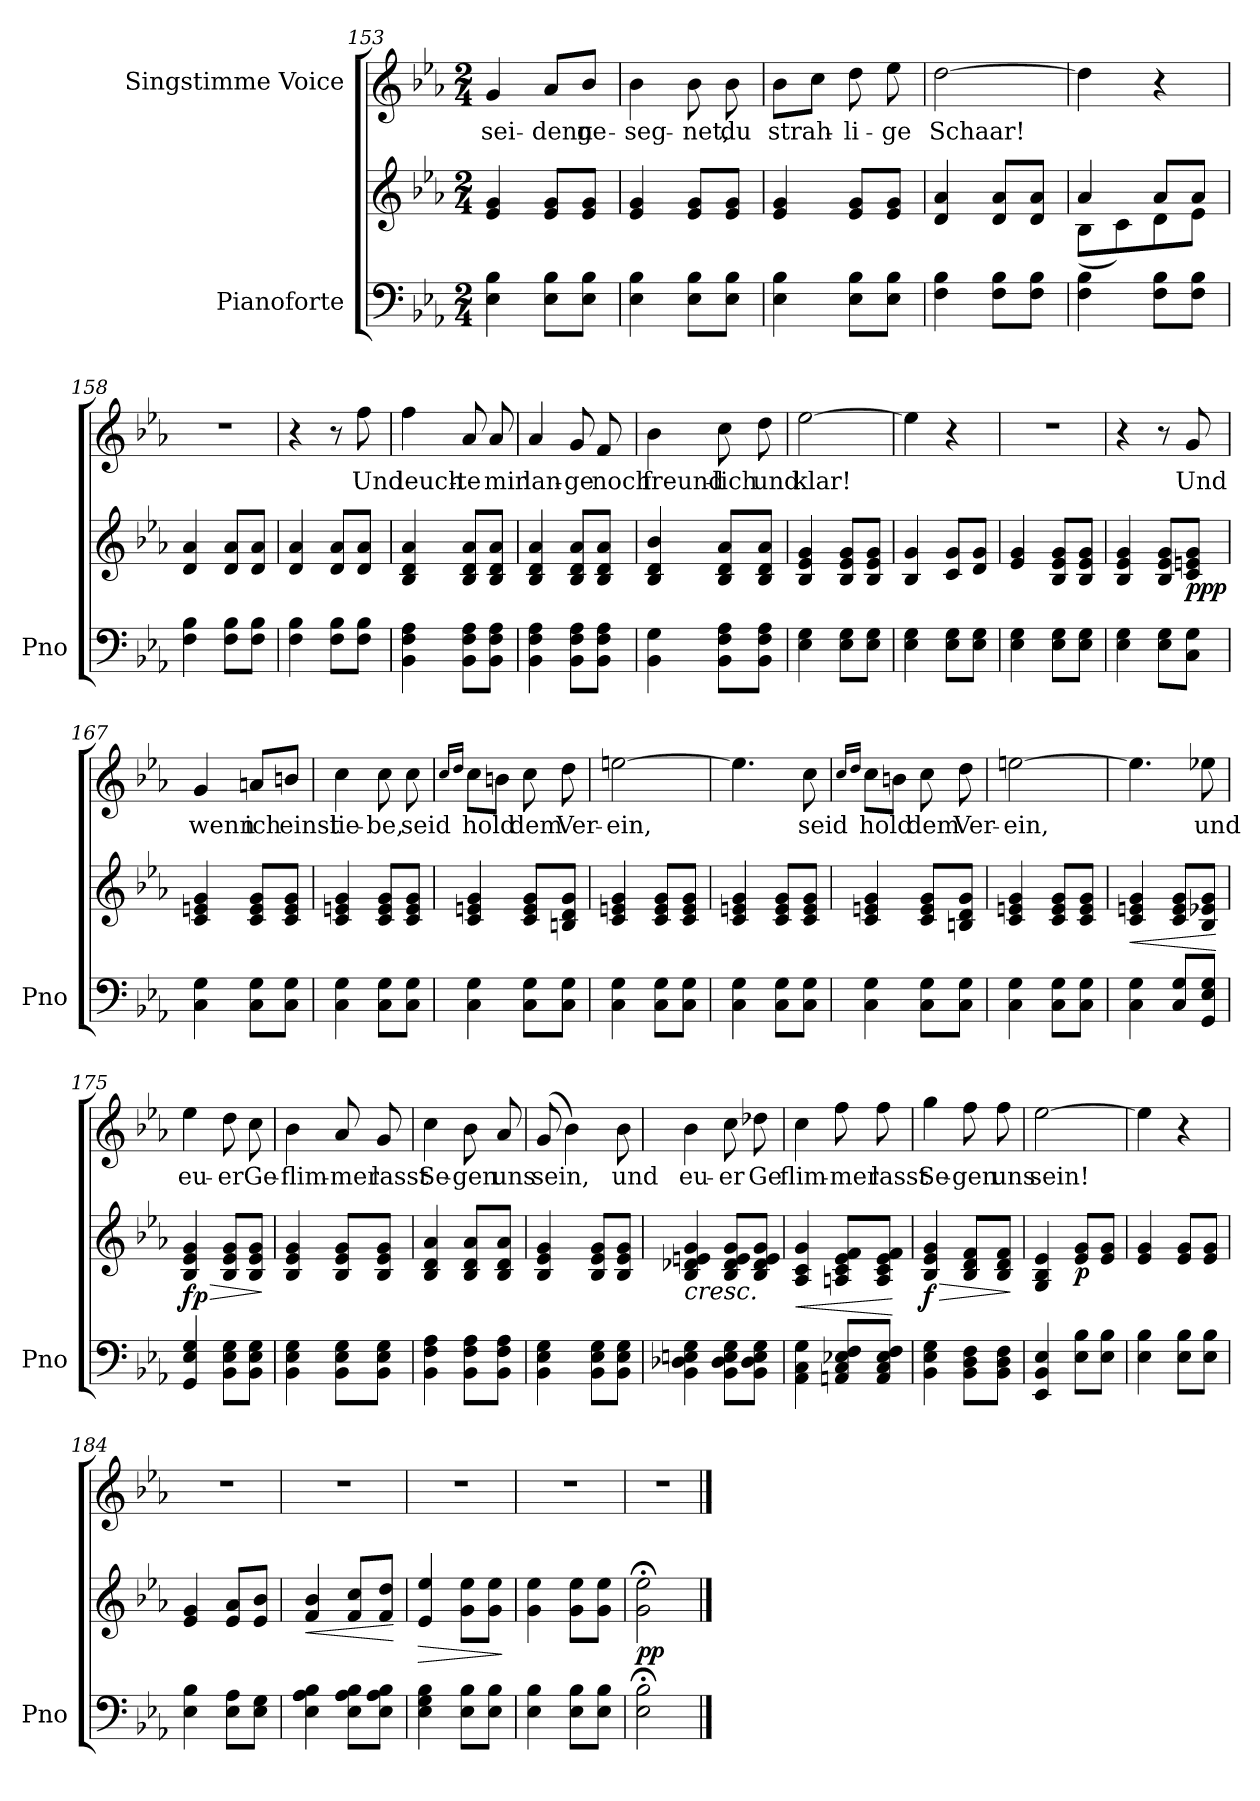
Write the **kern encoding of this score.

**kern	**kern	**dynam	**kern	**text
*part2	*part2	*part2	*part1	*part1
*staff3	*staff2	*staff2/3	*staff1	*staff1
*I"Pianoforte	*	*	*I"Singstimme                       Voice	*
*I'Pno	*	*	*	*
*clefF4	*clefG2	*	*clefG2	*
*k[b-e-a-]	*k[b-e-a-]	*	*k[b-e-a-]	*
*M2/4	*M2/4	*	*M2/4	*
=153	=153	=153	=153	=153
!	!	!	!	!LO:LY:b
4E-\ 4B-\	4e-/ 4g/	.	4g/	sei-
!	!	!	!	!LO:LY:b
8E-\ 8B-\L	8e-/ 8g/L	.	8a-/L	-denn
!	!	!	!	!LO:LY:b
8E-\ 8B-\J	8e-/ 8g/J	.	8b-/J	ge-
!!LO:LB:g=z
=154	=154	=154	=154	=154
!	!	!	!	!LO:LY:b
4E-\ 4B-\	4e-/ 4g/	.	4b-\	-seg-
!	!	!	!	!LO:LY:b
8E-\ 8B-\L	8e-/ 8g/L	.	8b-\	-net,
!	!	!	!	!LO:LY:b
8E-\ 8B-\J	8e-/ 8g/J	.	8b-\	du
=155	=155	=155	=155	=155
!	!	!	!	!LO:LY:b
4E-\ 4B-\	4e-/ 4g/	.	8b-\L	strah-
.	.	.	8cc\J	.
!	!	!	!	!LO:LY:b
8E-\ 8B-\L	8e-/ 8g/L	.	8dd\	-li-
!	!	!	!	!LO:LY:b
8E-\ 8B-\J	8e-/ 8g/J	.	8ee-\	-ge
=156	=156	=156	=156	=156
!	!	!	!	!LO:LY:b
4F\ 4B-\	4d/ 4a-/	.	[2dd\	Schaar!
8F\ 8B-\L	8d/ 8a-/L	.	.	.
8F\ 8B-\J	8d/ 8a-/J	.	.	.
=157	=157	=157	=157	=157
*	*^	*	*	*
4F\ 4B-\	4a-/	(8B-\L	.	4dd\]	.
.	.	8c\)	.	.	.
8F\ 8B-\L	8a-/L	8d\	.	4r	.
8F\ 8B-\J	8a-/J	8e-\J	.	.	.
*	*v	*v	*	*	*
=158	=158	=158	=158	=158
4F\ 4B-\	4d/ 4a-/	.	2r	.
8F\ 8B-\L	8d/ 8a-/L	.	.	.
8F\ 8B-\J	8d/ 8a-/J	.	.	.
=159	=159	=159	=159	=159
4F\ 4B-\	4d/ 4a-/	.	4r	.
8F\ 8B-\L	8d/ 8a-/L	.	8r	.
!	!	!	!	!LO:LY:b
8F\ 8B-\J	8d/ 8a-/J	.	8ff\	Und
=160	=160	=160	=160	=160
!	!	!	!	!LO:LY:b
4BB-\ 4F\ 4A-\	4B-/ 4d/ 4a-/	.	4ff\	leuch-
!	!	!	!	!LO:LY:b
8BB-\ 8F\ 8A-\L	8B-/ 8d/ 8a-/L	.	8a-/	-te
!	!	!	!	!LO:LY:b
8BB-\ 8F\ 8A-\J	8B-/ 8d/ 8a-/J	.	8a-/	mir
=161	=161	=161	=161	=161
!	!	!	!	!LO:LY:b
4BB-\ 4F\ 4A-\	4B-/ 4d/ 4a-/	.	4a-/	lan-
!	!	!	!	!LO:LY:b
8BB-\ 8F\ 8A-\L	8B-/ 8d/ 8a-/L	.	8g/	-ge
!	!	!	!	!LO:LY:b
8BB-\ 8F\ 8A-\J	8B-/ 8d/ 8a-/J	.	8f/	noch
!!LO:LB:g=z
=162	=162	=162	=162	=162
!	!	!	!	!LO:LY:b
4BB-\ 4G\	4B-/ 4d/ 4b-/	.	4b-\	freund-
!	!	!	!	!LO:LY:b
8BB-\ 8F\ 8A-\L	8B-/ 8d/ 8a-/L	.	8cc\	-lich
!	!	!	!	!LO:LY:b
8BB-\ 8F\ 8A-\J	8B-/ 8d/ 8a-/J	.	8dd\	und
=163	=163	=163	=163	=163
!	!	!	!	!LO:LY:b
4E-\ 4G\	4B-/ 4e-/ 4g/	.	[2ee-\	klar!
8E-\ 8G\L	8B-/ 8e-/ 8g/L	.	.	.
8E-\ 8G\J	8B-/ 8e-/ 8g/J	.	.	.
=164	=164	=164	=164	=164
4E-\ 4G\	4B-/ 4g/	.	4ee-\]	.
8E-\ 8G\L	8c/ 8g/L	.	4r	.
8E-\ 8G\J	8d/ 8g/J	.	.	.
=165	=165	=165	=165	=165
4E-\ 4G\	4e-/ 4g/	.	2r	.
8E-\ 8G\L	8B-/ 8e-/ 8g/L	.	.	.
8E-\ 8G\J	8B-/ 8e-/ 8g/J	.	.	.
=166	=166	=166	=166	=166
4E-\ 4G\	4B-/ 4e-/ 4g/	.	4r	.
8E-\ 8G\L	8B-/ 8e-/ 8g/L	.	8r	.
!	!	!LO:DY:b	!	!LO:LY:b
8C\ 8G\J	8c/ 8en/ 8g/J	ppp	8g/	Und
=167	=167	=167	=167	=167
!	!	!	!	!LO:LY:b
4C\ 4G\	4c/ 4en/ 4g/	.	4g/	wenn
!	!	!	!	!LO:LY:b
8C\ 8G\L	8c/ 8e/ 8g/L	.	8an/L	ich
!	!	!	!	!LO:LY:b
8C\ 8G\J	8c/ 8e/ 8g/J	.	8bn/J	einst
=168	=168	=168	=168	=168
!	!	!	!	!LO:LY:b
4C\ 4G\	4c/ 4en/ 4g/	.	4cc\	lie-
!	!	!	!	!LO:LY:b
8C\ 8G\L	8c/ 8e/ 8g/L	.	8cc\	-be,
!	!	!	!	!LO:LY:b
8C\ 8G\J	8c/ 8e/ 8g/J	.	8cc\	seid
=169	=169	=169	=169	=169
.	.	.	16qcc/LL	.
.	.	.	16qdd/JJ	.
!	!	!	!	!LO:LY:b
4C\ 4G\	4c/ 4en/ 4g/	.	8cc\L	hold
.	.	.	8bn\J	.
!	!	!	!	!LO:LY:b
8C\ 8G\L	8c/ 8e/ 8g/L	.	8cc\	dem
!	!	!	!	!LO:LY:b
8C\ 8G\J	8Bn/ 8d/ 8g/J	.	8dd\	Ver-
=170	=170	=170	=170	=170
!	!	!	!	!LO:LY:b
4C\ 4G\	4c/ 4en/ 4g/	.	[2een\	-ein,
8C\ 8G\L	8c/ 8e/ 8g/L	.	.	.
8C\ 8G\J	8c/ 8e/ 8g/J	.	.	.
!!LO:LB:g=z
=171	=171	=171	=171	=171
4C\ 4G\	4c/ 4en/ 4g/	.	4.ee\]	.
8C\ 8G\L	8c/ 8e/ 8g/L	.	.	.
!	!	!	!	!LO:LY:b
8C\ 8G\J	8c/ 8e/ 8g/J	.	8cc\	seid
=172	=172	=172	=172	=172
.	.	.	16qcc/LL	.
.	.	.	16qdd/JJ	.
!	!	!	!	!LO:LY:b
4C\ 4G\	4c/ 4en/ 4g/	.	8cc\L	hold
.	.	.	8bn\J	.
!	!	!	!	!LO:LY:b
8C\ 8G\L	8c/ 8e/ 8g/L	.	8cc\	dem
!	!	!	!	!LO:LY:b
8C\ 8G\J	8Bn/ 8d/ 8g/J	.	8dd\	Ver-
=173	=173	=173	=173	=173
!	!	!	!	!LO:LY:b
4C\ 4G\	4c/ 4en/ 4g/	.	[2een\	-ein,
8C\ 8G\L	8c/ 8e/ 8g/L	.	.	.
8C\ 8G\J	8c/ 8e/ 8g/J	.	.	.
=174	=174	=174	=174	=174
!	!	!LO:HP:b	!	!
4C\ 4G\	4c/ 4en/ 4g/	<	4.ee\]	.
8C/ 8G/L	8c/ 8e/ 8g/L	.	.	.
!	!	!	!	!LO:LY:b
8GG/ 8E-/ 8G/J	8B-/ 8e-X/ 8g/J	.	8ee-X\	und
.	.	[	.	.
=175	=175	=175	=175	=175
!	!	!LO:HP:b	!	!LO:LY:b
!	!	!LO:DY:n=1:b	!	!
4GG/ 4E-/ 4G/	4B-/ 4e-/ 4g/	> fp	4ee-\	eu-
!	!	!	!	!LO:LY:b
8BB-\ 8E-\ 8G\L	8B-/ 8e-/ 8g/L	.	8dd\	-er
!	!	!	!	!LO:LY:b
8BB-\ 8E-\ 8G\J	8B-/ 8e-/ 8g/J	.	8cc\	Ge-
.	.	]	.	.
=176	=176	=176	=176	=176
!	!	!	!	!LO:LY:b
4BB-\ 4E-\ 4G\	4B-/ 4e-/ 4g/	.	4b-\	-flim-
!	!	!	!	!LO:LY:b
8BB-\ 8E-\ 8G\L	8B-/ 8e-/ 8g/L	.	8a-/	-mer
!	!	!	!	!LO:LY:b
8BB-\ 8E-\ 8G\J	8B-/ 8e-/ 8g/J	.	8g/	lasst
=177	=177	=177	=177	=177
!	!	!	!	!LO:LY:b
4BB-\ 4F\ 4A-\	4B-/ 4d/ 4a-/	.	4cc\	Se-
!	!	!	!	!LO:LY:b
8BB-\ 8F\ 8A-\L	8B-/ 8d/ 8a-/L	.	8b-\	-gen
!	!	!	!	!LO:LY:b
8BB-\ 8F\ 8A-\J	8B-/ 8d/ 8a-/J	.	8a-/	uns
=178	=178	=178	=178	=178
!	!	!	!	!LO:LY:b
4BB-\ 4E-\ 4G\	4B-/ 4e-/ 4g/	.	(8g/	sein,
.	.	.	4b-\)	.
8BB-\ 8E-\ 8G\L	8B-/ 8e-/ 8g/L	.	.	.
!	!	!	!	!LO:LY:b
8BB-\ 8E-\ 8G\J	8B-/ 8e-/ 8g/J	.	8b-\	und
!!LO:LB:g=z
=179	=179	=179	=179	=179
!	!LO:TX:b:i:t=cresc.	!	!	!
!	!	!	!	!LO:LY:b
4BB-\ 4D-X\ 4En\ 4G\	4B-/ 4d-X/ 4en/ 4g/	.	4b-\	eu-
!	!	!	!	!LO:LY:b
8BB-\ 8D-\ 8E\ 8G\L	8B-/ 8d-/ 8e/ 8g/L	.	8cc\	-er
!	!	!	!	!LO:LY:b
8BB-\ 8D-\ 8E\ 8G\J	8B-/ 8d-/ 8e/ 8g/J	.	8dd-X\	Ge
=180	=180	=180	=180	=180
!	!	!LO:HP:b	!	!LO:LY:b
4AA-\ 4C\ 4G\	4A-/ 4c/ 4g/	<	4cc\	flim-
!	!	!	!	!LO:LY:b
8AAn/ 8C/ 8E-X/ 8F/L	8An/ 8c/ 8e-/ 8f/L	.	8ff\	-mer
!	!	!	!	!LO:LY:b
8AA/ 8C/ 8E-/ 8F/J	8A/ 8c/ 8e-/ 8f/J	.	8ff\	lasst
.	.	[	.	.
=181	=181	=181	=181	=181
!	!	!LO:HP:b	!	!LO:LY:b
!	!	!LO:DY:n=1:b	!	!
4BB-\ 4E-\ 4G\	4B-/ 4e-/ 4g/	> f	4gg\	Se-
!	!	!	!	!LO:LY:b
8BB-\ 8D\ 8F\L	8B-/ 8d/ 8f/L	.	8ff\	-gen
!	!	!	!	!LO:LY:b
8BB-\ 8D\ 8F\J	8B-/ 8d/ 8f/J	.	8ff\	uns
.	.	]	.	.
=182	=182	=182	=182	=182
!	!	!	!	!LO:LY:b
4EE-/ 4BB-/ 4E-/	4G/ 4B-/ 4e-/	.	[2ee-\	sein!
!	!	!LO:DY:b	!	!
8E-\ 8B-\L	8e-/ 8g/L	p	.	.
8E-\ 8B-\J	8e-/ 8g/J	.	.	.
=183	=183	=183	=183	=183
4E-\ 4B-\	4e-/ 4g/	.	4ee-\]	.
8E-\ 8B-\L	8e-/ 8g/L	.	4r	.
8E-\ 8B-\J	8e-/ 8g/J	.	.	.
=184	=184	=184	=184	=184
4E-\ 4B-\	4e-/ 4g/	.	2r	.
8E-\ 8A-\L	8e-/ 8a-/L	.	.	.
8E-\ 8G\J	8e-/ 8b-/J	.	.	.
=185	=185	=185	=185	=185
!	!	!LO:HP:b	!	!
4E-\ 4A-\ 4B-\	4f/ 4b-/	<	2r	.
8E-\ 8A-\ 8B-\L	8f/ 8cc/L	.	.	.
8E-\ 8A-\ 8B-\J	8f/ 8dd/J	.	.	.
.	.	[	.	.
=186	=186	=186	=186	=186
!	!	!LO:HP:b	!	!
4E-\ 4G\ 4B-\	4e-/ 4ee-/	>	2r	.
8E-\ 8B-\L	8g\ 8ee-\L	.	.	.
8E-\ 8B-\J	8g\ 8ee-\J	.	.	.
.	.	]	.	.
=187	=187	=187	=187	=187
4E-\ 4B-\	4g\ 4ee-\	.	2r	.
8E-\ 8B-\L	8g\ 8ee-\L	.	.	.
8E-\ 8B-\J	8g\ 8ee-\J	.	.	.
=188	=188	=188	=188	=188
!	!	!LO:DY:b	!	!
2E-\;< 2B-\;<	2g\;< 2ee-\;<	pp	2r	.
==	==	==	==	==
*-	*-	*-	*-	*-
